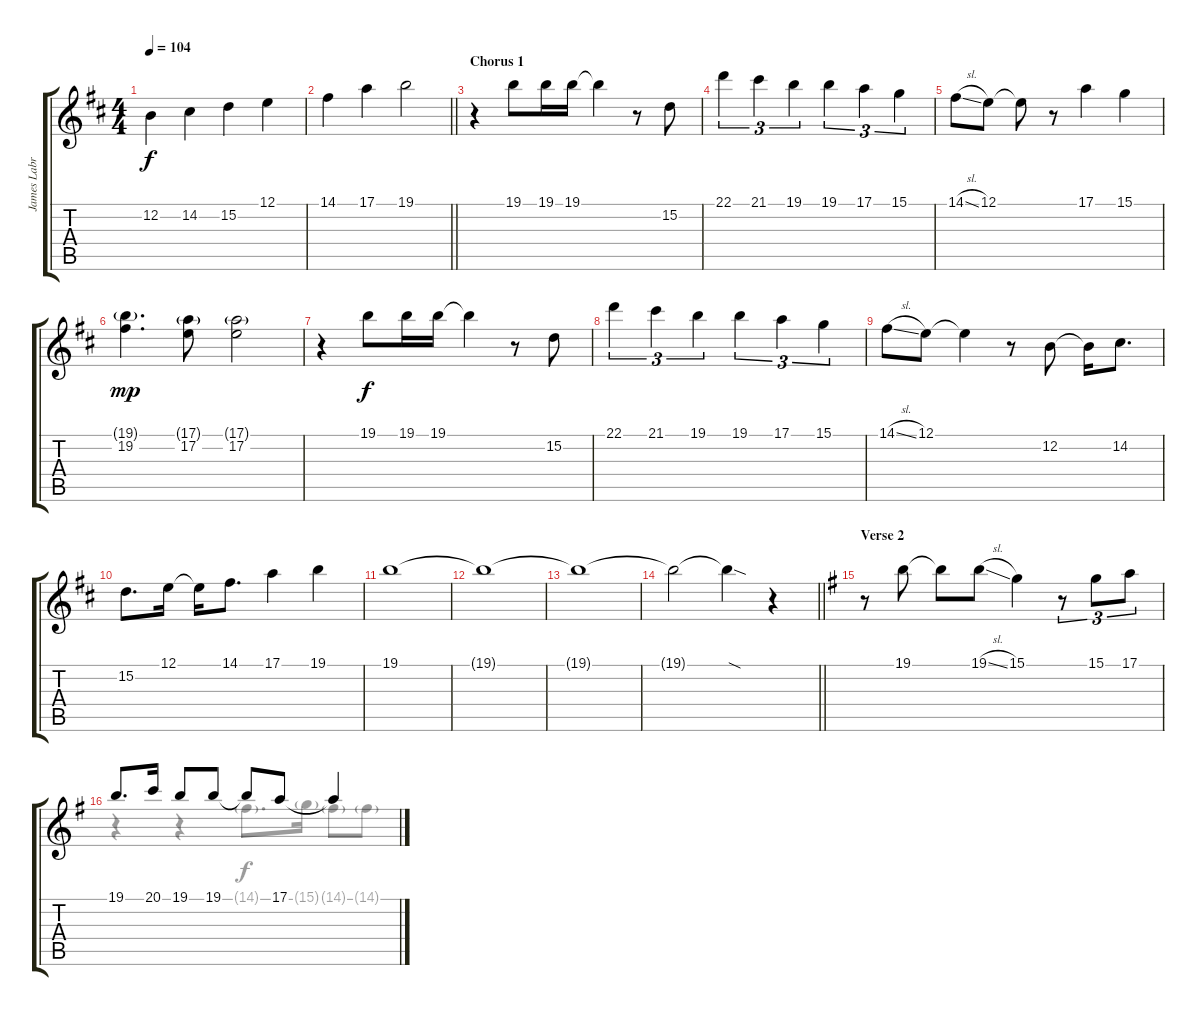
\track ("James Labrie" "James Labr") {instrument lead2sawtooth}
\staff {score tabs}
\tuning (E4 B3 G3 D3 A2 E2) {hide}
\voice
\ts (4 4)
\tempo 104
\clef g2
\ks bminor
12.2.4{dy f} 14.2.4 15.2.4 12.1.4 |
\barLineRight lightlight
14.1.4 17.1.4 19.1.2 |
\section ("" "Chorus 1")
r.4 19.1.8 19.1.16 19.1.16 19.1{t}.4 r.8 15.2.8 |
22.1.4{tu (3 2)} 21.1.4{tu (3 2)} 19.1.4{tu (3 2)} 19.1.4{tu (3 2)} 17.1.4{tu (3 2)} 15.1.4{tu (3 2)} |
14.1{sl}.8 12.1.8 12.1{t}.8 r.8 17.1.4 15.1.4 |
(19.1{g} 19.2).4{d dy mp} (17.1{g} 17.2).8 (17.1{g} 17.2).2 |
r.4 19.1.8{dy f} 19.1.16 19.1.16 19.1{t}.4 r.8 15.2.8 |
22.1.4{tu (3 2)} 21.1.4{tu (3 2)} 19.1.4{tu (3 2)} 19.1.4{tu (3 2)} 17.1.4{tu (3 2)} 15.1.4{tu (3 2)} |
14.1{sl}.8 12.1.8 12.1{t}.4 r.8 12.2.8 12.2{t}.16 14.2.8{d} |
15.2.8{d} 12.1.16 12.1{t}.16 14.1.8{d} 17.1.4 19.1.4 |
19.1.1 |
19.1{t}.1 |
19.1{t}.1 |
\barLineRight lightlight
19.1{t}.2 19.1{sod t}.4 r.4 |
\section ("" "Verse 2")
\ks eminor
r.8 19.1.8 19.1{t}.8 19.1{sl}.8 15.1.4 r.8{tu (3 2)} 15.1.8{tu (3 2)} 17.1.8{tu (3 2)} |
19.1.8{d} 20.1.16 19.1.8 19.1.8 19.1{t}.8 17.1.8 17.1{t}.4
\voice
\clef g2
\ottava regular
\simile none
\ks bminor
|
\barLineRight lightlight
|
|
|
|
|
|
|
|
|
|
|
|
\barLineRight lightlight
|
\ks eminor
|
r.4 r.4 14.1{g}.8{d} 15.1{g}.16 14.1{g}.8 14.1{g}.8
